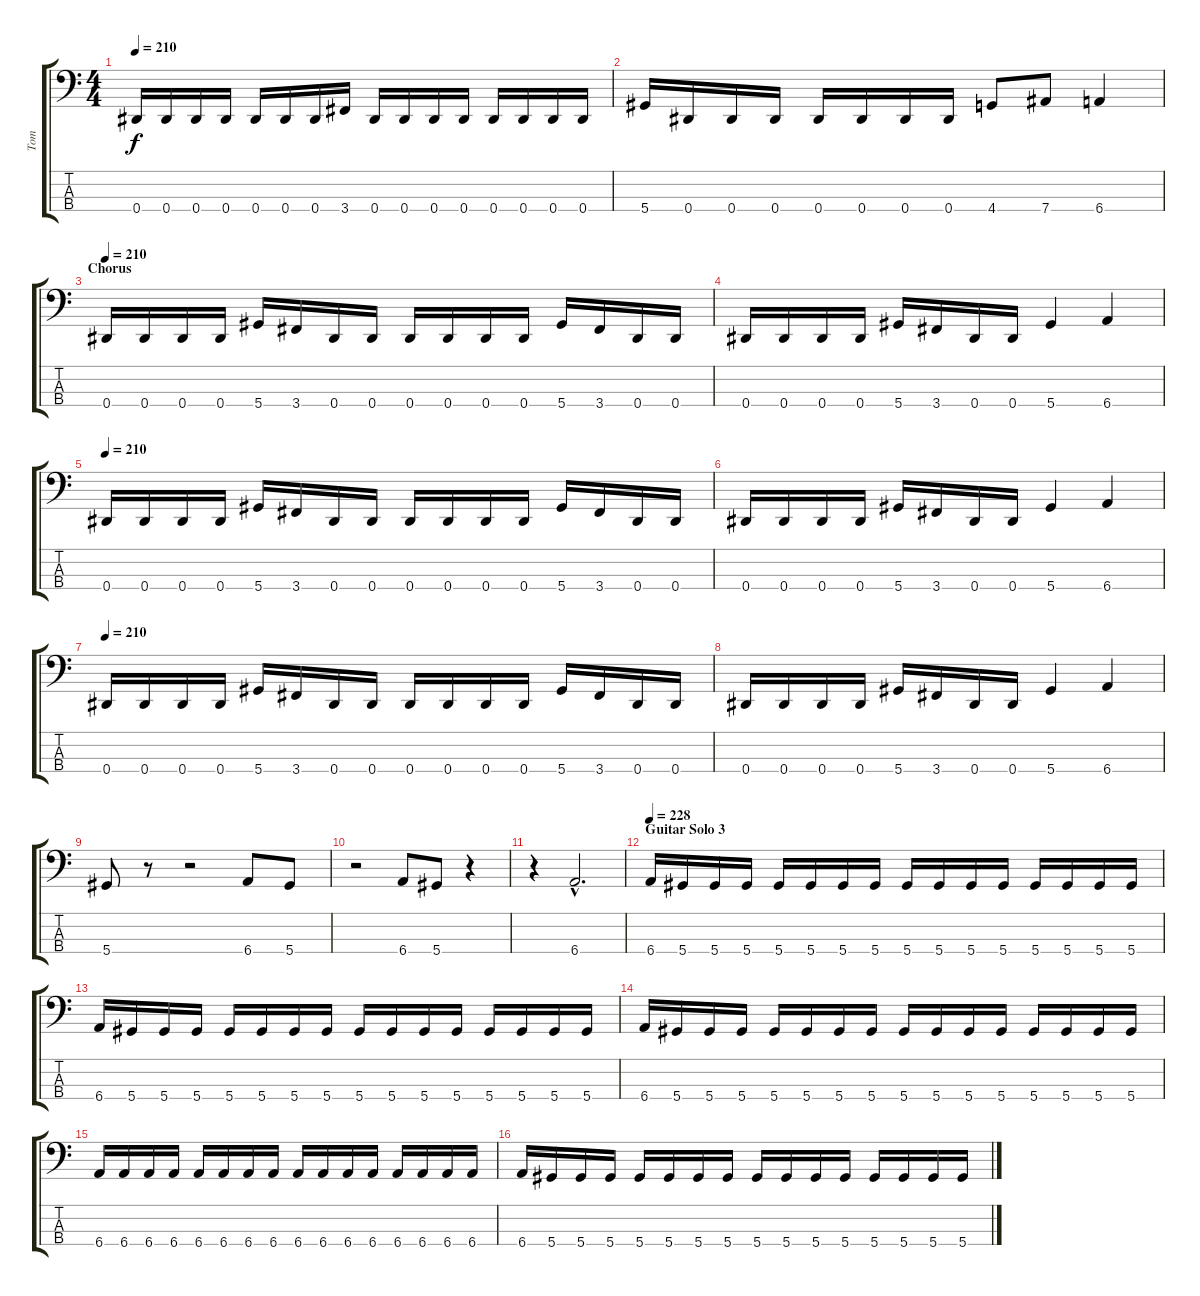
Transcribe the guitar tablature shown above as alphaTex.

\track ("Tom" "Tom") {instrument electricbasspick}
\staff {score tabs}
\tuning (Gb2 Db2 Ab1 Eb1) {hide}
\ts (4 4)
\tempo 210
\clef f4
\ks c
0.4.16{dy f} 0.4.16 0.4.16 0.4.16 0.4.16 0.4.16 0.4.16 3.4.16 0.4.16 0.4.16 0.4.16 0.4.16 0.4.16 0.4.16 0.4.16 0.4.16 |
5.4.16 0.4.16 0.4.16 0.4.16 0.4.16 0.4.16 0.4.16 0.4.16 4.4.8 7.4.8 6.4.4 |
\section ("" "Chorus")
\tempo 210
0.4.16 0.4.16 0.4.16 0.4.16 5.4.16 3.4.16 0.4.16 0.4.16 0.4.16 0.4.16 0.4.16 0.4.16 5.4.16 3.4.16 0.4.16 0.4.16 |
0.4.16 0.4.16 0.4.16 0.4.16 5.4.16 3.4.16 0.4.16 0.4.16 5.4.4 6.4.4 |
\tempo 210
0.4.16 0.4.16 0.4.16 0.4.16 5.4.16 3.4.16 0.4.16 0.4.16 0.4.16 0.4.16 0.4.16 0.4.16 5.4.16 3.4.16 0.4.16 0.4.16 |
0.4.16 0.4.16 0.4.16 0.4.16 5.4.16 3.4.16 0.4.16 0.4.16 5.4.4 6.4.4 |
\tempo 210
0.4.16 0.4.16 0.4.16 0.4.16 5.4.16 3.4.16 0.4.16 0.4.16 0.4.16 0.4.16 0.4.16 0.4.16 5.4.16 3.4.16 0.4.16 0.4.16 |
0.4.16 0.4.16 0.4.16 0.4.16 5.4.16 3.4.16 0.4.16 0.4.16 5.4.4 6.4.4 |
5.4.8 r.8 r.2 6.4.8 5.4.8 |
r.2 6.4.8 5.4.8 r.4 |
r.4 6.4{hac}.2{d} |
\section ("" "Guitar Solo 3")
\tempo 228
6.4.16 5.4.16 5.4.16 5.4.16 5.4.16 5.4.16 5.4.16 5.4.16 5.4.16 5.4.16 5.4.16 5.4.16 5.4.16 5.4.16 5.4.16 5.4.16 |
6.4.16 5.4.16 5.4.16 5.4.16 5.4.16 5.4.16 5.4.16 5.4.16 5.4.16 5.4.16 5.4.16 5.4.16 5.4.16 5.4.16 5.4.16 5.4.16 |
6.4.16 5.4.16 5.4.16 5.4.16 5.4.16 5.4.16 5.4.16 5.4.16 5.4.16 5.4.16 5.4.16 5.4.16 5.4.16 5.4.16 5.4.16 5.4.16 |
6.4.16 6.4.16 6.4.16 6.4.16 6.4.16 6.4.16 6.4.16 6.4.16 6.4.16 6.4.16 6.4.16 6.4.16 6.4.16 6.4.16 6.4.16 6.4.16 |
6.4.16 5.4.16 5.4.16 5.4.16 5.4.16 5.4.16 5.4.16 5.4.16 5.4.16 5.4.16 5.4.16 5.4.16 5.4.16 5.4.16 5.4.16 5.4.16
